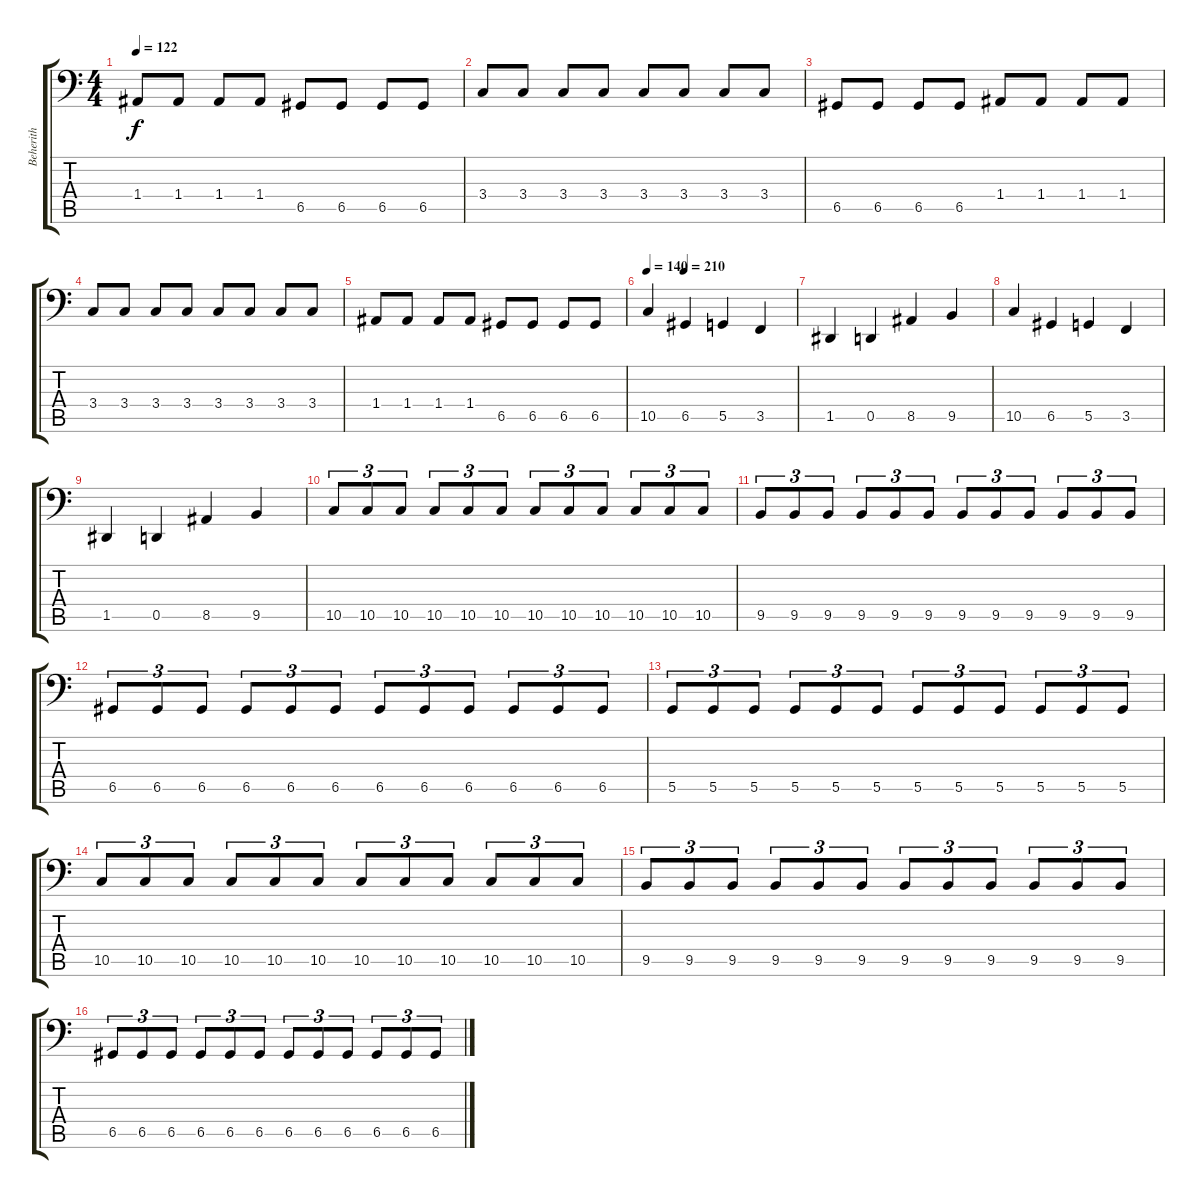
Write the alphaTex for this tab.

\track ("Beherith " "Beherith ") {instrument electricbasspick}
\staff {score tabs}
\tuning (C3 G2 D2 A1 D1 B0) {hide}
\ts (4 4)
\tempo 122
\clef f4
\ks c
1.4.8{dy f} 1.4.8 1.4.8 1.4.8 6.5.8 6.5.8 6.5.8 6.5.8 |
3.4.8 3.4.8 3.4.8 3.4.8 3.4.8 3.4.8 3.4.8 3.4.8 |
6.5.8 6.5.8 6.5.8 6.5.8 1.4.8 1.4.8 1.4.8 1.4.8 |
3.4.8 3.4.8 3.4.8 3.4.8 3.4.8 3.4.8 3.4.8 3.4.8 |
1.4.8 1.4.8 1.4.8 1.4.8 6.5.8 6.5.8 6.5.8 6.5.8 |
\tempo 140
\tempo (210 0.25)
10.5.4 6.5.4 5.5.4 3.5.4 |
1.5.4 0.5.4 8.5.4 9.5.4 |
10.5.4 6.5.4 5.5.4 3.5.4 |
1.5.4 0.5.4 8.5.4 9.5.4 |
10.5.8{tu (3 2)} 10.5.8{tu (3 2)} 10.5.8{tu (3 2)} 10.5.8{tu (3 2)} 10.5.8{tu (3 2)} 10.5.8{tu (3 2)} 10.5.8{tu (3 2)} 10.5.8{tu (3 2)} 10.5.8{tu (3 2)} 10.5.8{tu (3 2)} 10.5.8{tu (3 2)} 10.5.8{tu (3 2)} |
9.5.8{tu (3 2)} 9.5.8{tu (3 2)} 9.5.8{tu (3 2)} 9.5.8{tu (3 2)} 9.5.8{tu (3 2)} 9.5.8{tu (3 2)} 9.5.8{tu (3 2)} 9.5.8{tu (3 2)} 9.5.8{tu (3 2)} 9.5.8{tu (3 2)} 9.5.8{tu (3 2)} 9.5.8{tu (3 2)} |
6.5.8{tu (3 2)} 6.5.8{tu (3 2)} 6.5.8{tu (3 2)} 6.5.8{tu (3 2)} 6.5.8{tu (3 2)} 6.5.8{tu (3 2)} 6.5.8{tu (3 2)} 6.5.8{tu (3 2)} 6.5.8{tu (3 2)} 6.5.8{tu (3 2)} 6.5.8{tu (3 2)} 6.5.8{tu (3 2)} |
5.5.8{tu (3 2)} 5.5.8{tu (3 2)} 5.5.8{tu (3 2)} 5.5.8{tu (3 2)} 5.5.8{tu (3 2)} 5.5.8{tu (3 2)} 5.5.8{tu (3 2)} 5.5.8{tu (3 2)} 5.5.8{tu (3 2)} 5.5.8{tu (3 2)} 5.5.8{tu (3 2)} 5.5.8{tu (3 2)} |
10.5.8{tu (3 2)} 10.5.8{tu (3 2)} 10.5.8{tu (3 2)} 10.5.8{tu (3 2)} 10.5.8{tu (3 2)} 10.5.8{tu (3 2)} 10.5.8{tu (3 2)} 10.5.8{tu (3 2)} 10.5.8{tu (3 2)} 10.5.8{tu (3 2)} 10.5.8{tu (3 2)} 10.5.8{tu (3 2)} |
9.5.8{tu (3 2)} 9.5.8{tu (3 2)} 9.5.8{tu (3 2)} 9.5.8{tu (3 2)} 9.5.8{tu (3 2)} 9.5.8{tu (3 2)} 9.5.8{tu (3 2)} 9.5.8{tu (3 2)} 9.5.8{tu (3 2)} 9.5.8{tu (3 2)} 9.5.8{tu (3 2)} 9.5.8{tu (3 2)} |
6.5.8{tu (3 2)} 6.5.8{tu (3 2)} 6.5.8{tu (3 2)} 6.5.8{tu (3 2)} 6.5.8{tu (3 2)} 6.5.8{tu (3 2)} 6.5.8{tu (3 2)} 6.5.8{tu (3 2)} 6.5.8{tu (3 2)} 6.5.8{tu (3 2)} 6.5.8{tu (3 2)} 6.5.8{tu (3 2)}
